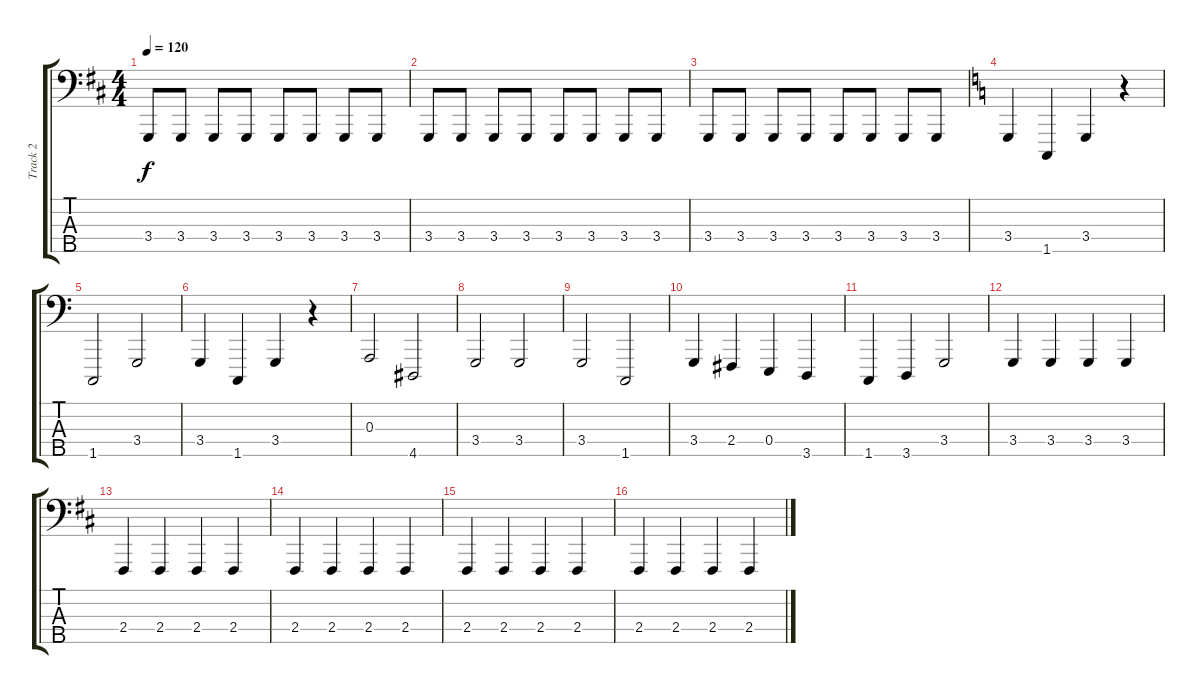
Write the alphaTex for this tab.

\track ("Track 2" "Track 2") {instrument lead2sawtooth}
\staff {score tabs}
\tuning (G2 D2 A1 E1 B0) {hide}
\ts (4 4)
\tempo 120
\clef f4
\ks d
3.4.8{dy f} 3.4.8 3.4.8 3.4.8 3.4.8 3.4.8 3.4.8 3.4.8 |
3.4.8 3.4.8 3.4.8 3.4.8 3.4.8 3.4.8 3.4.8 3.4.8 |
3.4.8 3.4.8 3.4.8 3.4.8 3.4.8 3.4.8 3.4.8 3.4.8 |
\ks c
3.4.4 1.5.4 3.4.4 r.4 |
1.5.2 3.4.2 |
3.4.4 1.5.4 3.4.4 r.4 |
0.3.2 4.5.2 |
3.4.2 3.4.2 |
3.4.2 1.5.2 |
3.4.4 2.4.4 0.4.4 3.5.4 |
1.5.4 3.5.4 3.4.2 |
3.4.4 3.4.4 3.4.4 3.4.4 |
\ks d
2.4.4 2.4.4 2.4.4 2.4.4 |
2.4.4 2.4.4 2.4.4 2.4.4 |
2.4.4 2.4.4 2.4.4 2.4.4 |
2.4.4 2.4.4 2.4.4 2.4.4
